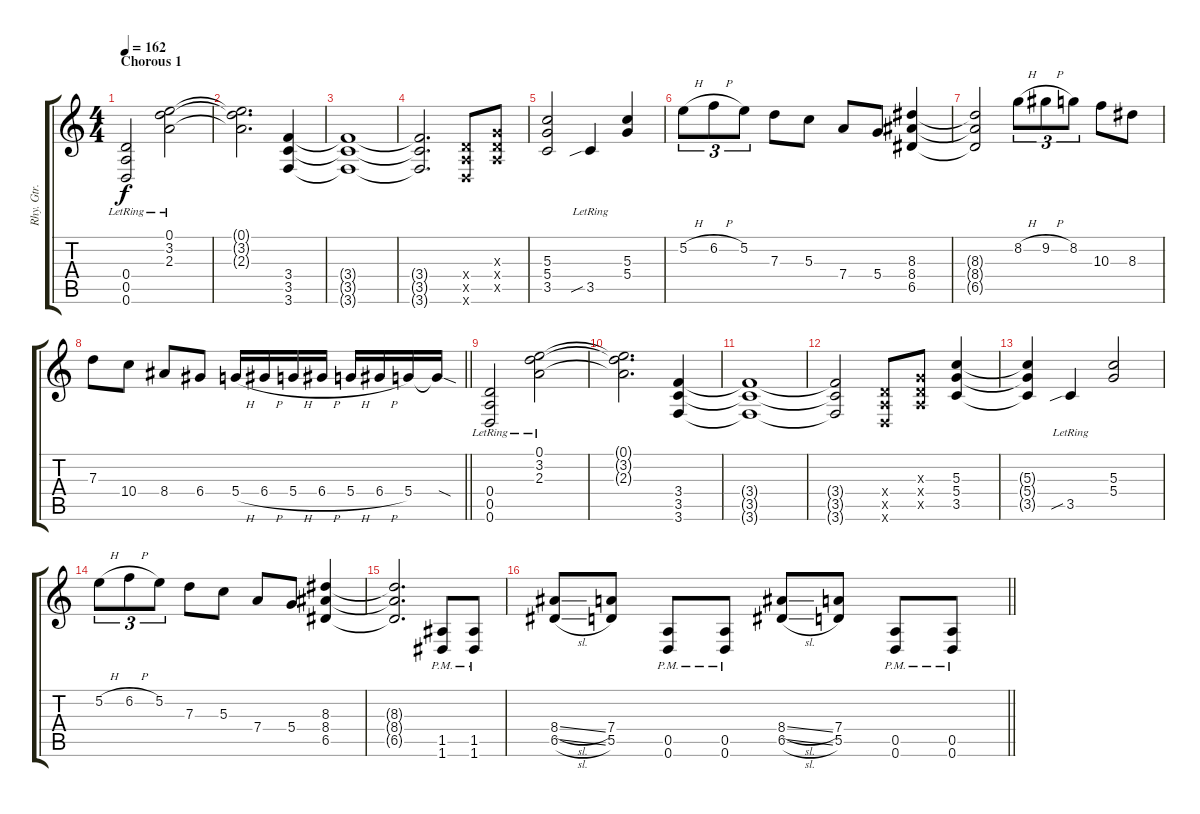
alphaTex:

\track ("Rhy. Gtr. 1" "Rhy. Gtr. ") {instrument distortionguitar}
\staff {score tabs}
\tuning (E4 B3 G3 D3 A2 D2) {hide}
\ts (4 4)
\section ("" "Chorous 1")
\tempo 162
\clef g2
\ks c
(0.4{lr} 0.5{lr} 0.6{lr}).2{dy f} (0.1{lr} 3.2{lr} 2.3{lr}).2 |
(0.1{t} 3.2{t} 2.3{t}).2{d} (3.4 3.5 3.6).4 |
(3.4{t} 3.5{t} 3.6{t}).1 |
(3.4{t} 3.5{t} 3.6{t}).2{d} (0.4{x} 0.5{x} 0.6{x}).8 (0.3{x} 0.4{x} 0.5{x}).8 |
(5.3 5.4 3.5).2 3.5{sib lr}.4 (5.3 5.4).4 |
5.2{h}.8{tu (3 2)} 6.2{h}.8{tu (3 2)} 5.2.8{tu (3 2)} 7.3.8 5.3.8 7.4.8 5.4.8 (8.3 8.4 6.5).4 |
(8.3{t} 8.4{t} 6.5{t}).2 8.2{h}.8{tu (3 2)} 9.2{h}.8{tu (3 2)} 8.2.8{tu (3 2)} 10.3.8 8.3.8 |
\barLineRight lightlight
7.3.8 10.4.8 8.4.8 6.4.8 5.4{h}.16 6.4{h}.16 5.4{h}.16 6.4{h}.16 5.4{h}.16 6.4{h}.16 5.4.16 5.4{sod t}.16 |
\section ("" "")
(0.4{lr} 0.5{lr} 0.6{lr}).2 (0.1{lr} 3.2{lr} 2.3{lr}).2 |
(0.1{t} 3.2{t} 2.3{t}).2{d} (3.4 3.5 3.6).4 |
(3.4{t} 3.5{t} 3.6{t}).1 |
(3.4{t} 3.5{t} 3.6{t}).2 (0.4{x} 0.5{x} 0.6{x}).8 (0.3{x} 0.4{x} 0.5{x}).8 (5.3 5.4 3.5).4 |
(5.3{t} 5.4{t} 3.5{t}).4 3.5{sib lr}.4 (5.3 5.4).2 |
5.2{h}.8{tu (3 2)} 6.2{h}.8{tu (3 2)} 5.2.8{tu (3 2)} 7.3.8 5.3.8 7.4.8 5.4.8 (8.3 8.4 6.5).4 |
(8.3{t} 8.4{t} 6.5{t}).2{d} (1.5{pm} 1.6{pm}).8 (1.5{pm} 1.6{pm}).8 |
\barLineRight lightlight
(8.4{sl} 6.5{sl}).8 (7.4 5.5).8 (0.5{pm} 0.6{pm}).8 (0.5{pm} 0.6{pm}).8 (8.4{sl} 6.5{sl}).8 (7.4 5.5).8 (0.5{pm} 0.6{pm}).8 (0.5{pm} 0.6{pm}).8
